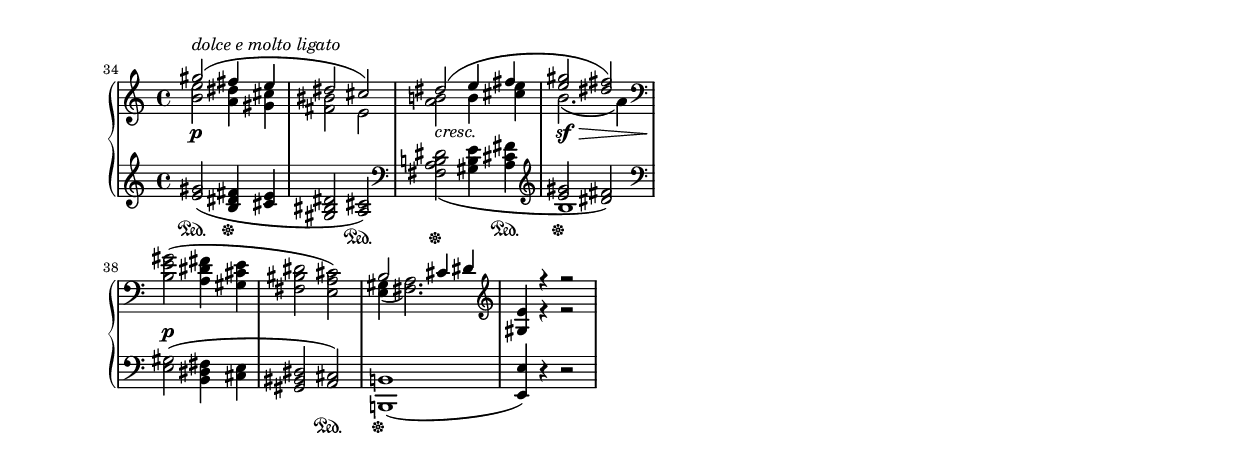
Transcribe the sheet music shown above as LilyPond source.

% Do not edit this file; it is automatically
% generated from Documentation/snippets/new
% This file is in the public domain.
%% Note: this file works from version 2.12.0
\version "2.13.16"
\include "english.ly"
#(set-global-staff-size 15)
\paper {
  ragged-right = ##t
  line-width = 17\cm
  indent = 0\cm
}

\layout {
  \context {
    \Score
    \override PaperColumn #'keep-inside-line = ##t
    \override NonMusicalPaperColumn #'keep-inside-line = ##t
  }
}

% NR 1.1 Pitches

\header {
  lsrtags = "headwords"
  texidoc = ""
  doctitle = "headword"
} % begin verbatim



% L. v. Beethoven
% Piano sonata 21 - Dem Grafen von Waldstein Gewidmet
% chorale at measures 34 - 40+

\new PianoStaff <<

  % RH Staff
  \new Staff <<

    % RH Voice 1
    \new Voice {
      \set Score.currentBarNumber = #34
      \voiceOne
      gs''2 ( ^ \markup \italic { dolce e molto ligato }
      fs''4
      e''4
      |
      ds''2
      cs''2 )
      |
      ds''2 (
      e''4
      fs''4
      |
      <gs'' e''>2
      <fs'' ds''>2 )
      |
      \oneVoice
      \clef bass
      <gs' e' b>2 (
      <fs' ds' a>4
      <e' cs' gs>4
      |
      <ds' bs fs>2
      <cs' a e>2 )
      |
      \voiceOne
      b2 %(
      cs'4
      ds'4
      |
      \clef treble
      <e' gs>4 %)
      r4 r2
    }

    % RH Voice 2
    \new Voice {
      \voiceTwo
      \override Staff.DynamicLineSpanner #'staff-padding = #2.5
      <e'' b'>2 \p
      <ds'' a'>4
      <cs'' gs'>4
      |
      <bs' fs'>2
      e'2
      |
      \once \override TextScript #'staff-padding = #2.5
      <b'! a'>2 _ \markup \italic { cresc. }
      b'4
      <e'' cs''>4
      |
      b'2. ( \sf \>
      a'4 )
      \clef bass
      | \break
      s1 \p
      |
      s1
      |
      <gs e>4 (
      <a fs>2. )
      |
      s4
      r4 r2
    }

  >>

  % LH Staff
  \new Staff {
    \override Staff.SustainPedalLineSpanner #'staff-padding = #5
    <gs' e'>2 ( \sustainOn
    <fs' ds' b>4 \sustainOff
    <e' cs'>4
    |
    <ds' bs gs>2
    <cs' a>2 ) \sustainOn
    |
    \clef bass
    \slurDown
    <ds' b! a fs>2 ( \sustainOff
    <e' b gs>4
    <fs' cs' a>4 \sustainOn
    |
    \clef treble
    \voiceOne
    <<
      {
        <gs' e'>2
        <fs' ds'>2 )
      }
      \new Voice {
        \voiceTwo
        b1 \sustainOff
      }
    >>
    \oneVoice
    |
    %\break
    \clef bass
    <gs e>2 (
    <fs ds b,>4
    <e cs>4
    |
    <ds bs, gs,>2
    <cs a,>2 ) \sustainOn
    |
    <b,! b,,!>1 ( \sustainOff
    |
    <e e,>4 )
    r4 r2
  }

>>
